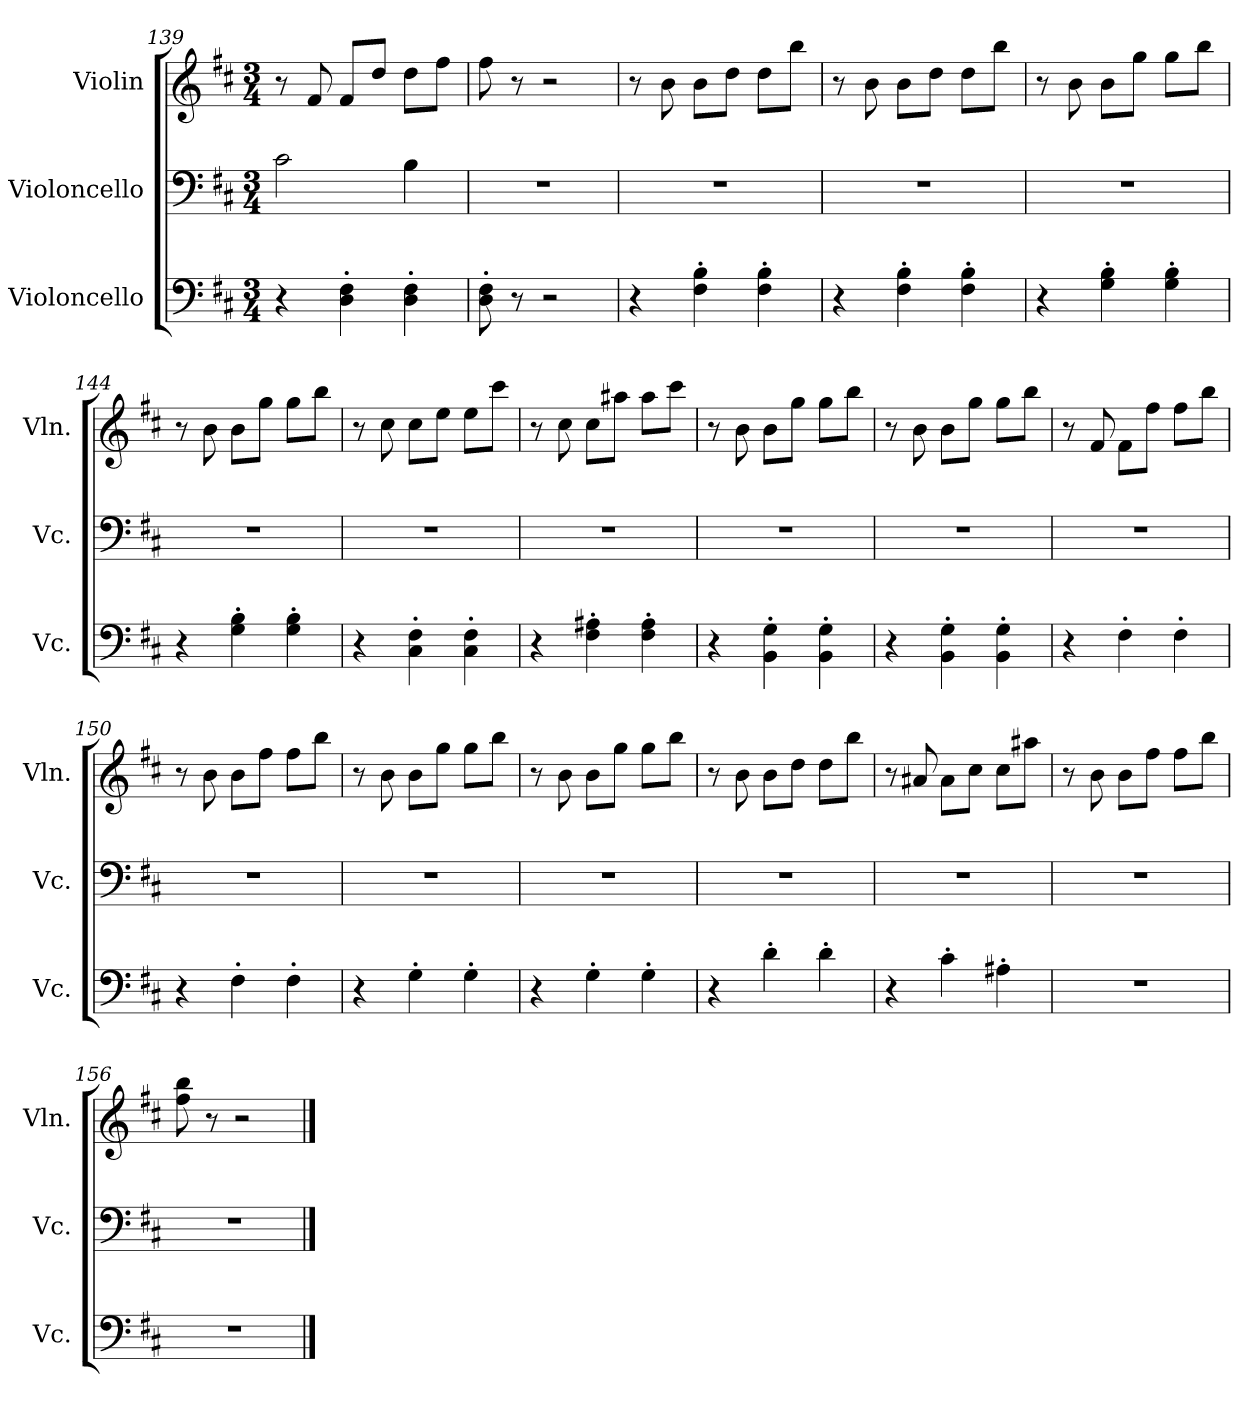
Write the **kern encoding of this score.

**kern	**kern	**kern
*part3	*part2	*part1
*staff3	*staff2	*staff1
*I"Violoncello	*I"Violoncello	*I"Violin
*I'Vc.	*I'Vc.	*I'Vln.
*clefF4	*clefF4	*clefG2
*k[f#c#]	*k[f#c#]	*k[f#c#]
*M3/4	*M3/4	*M3/4
=139	=139	=139
4r	2c#\	8r
.	.	8f#/
4D\' 4F#\'	.	8f#/L
.	.	8dd/J
4D\' 4F#\'	4B\	8dd\L
.	.	8ff#\J
=140	=140	=140
8D\' 8F#\'	2.r	8ff#\
8r	.	8r
2r	.	2r
=141	=141	=141
4r	2.r	8r
.	.	8b\
4F#\' 4B\'	.	8b\L
.	.	8dd\J
4F#\' 4B\'	.	8dd\L
.	.	8bb\J
=142	=142	=142
4r	2.r	8r
.	.	8b\
4F#\' 4B\'	.	8b\L
.	.	8dd\J
4F#\' 4B\'	.	8dd\L
.	.	8bb\J
=143	=143	=143
4r	2.r	8r
.	.	8b\
4G\' 4B\'	.	8b\L
.	.	8gg\J
4G\' 4B\'	.	8gg\L
.	.	8bb\J
=144	=144	=144
4r	2.r	8r
.	.	8b\
4G\' 4B\'	.	8b\L
.	.	8gg\J
4G\' 4B\'	.	8gg\L
.	.	8bb\J
!!LO:LB:g=z
=145	=145	=145
4r	2.r	8r
.	.	8cc#\
4C#\' 4F#\'	.	8cc#\L
.	.	8ee\J
4C#\' 4F#\'	.	8ee\L
.	.	8ccc#\J
=146	=146	=146
4r	2.r	8r
.	.	8cc#\
4F#\' 4A#X\'	.	8cc#\L
.	.	8aa#X\J
4F#\' 4A#\'	.	8aa#\L
.	.	8ccc#\J
=147	=147	=147
4r	2.r	8r
.	.	8b\
4BB\' 4G\'	.	8b\L
.	.	8gg\J
4BB\' 4G\'	.	8gg\L
.	.	8bb\J
=148	=148	=148
4r	2.r	8r
.	.	8b\
4BB\' 4G\'	.	8b\L
.	.	8gg\J
4BB\' 4G\'	.	8gg\L
.	.	8bb\J
=149	=149	=149
4r	2.r	8r
.	.	8f#/
4F#'\	.	8f#\L
.	.	8ff#\J
4F#'\	.	8ff#\L
.	.	8bb\J
=150	=150	=150
4r	2.r	8r
.	.	8b\
4F#'\	.	8b\L
.	.	8ff#\J
4F#'\	.	8ff#\L
.	.	8bb\J
=151	=151	=151
4r	2.r	8r
.	.	8b\
4G'\	.	8b\L
.	.	8gg\J
4G'\	.	8gg\L
.	.	8bb\J
!!LO:LB:g=z
=152	=152	=152
4r	2.r	8r
.	.	8b\
4G'\	.	8b\L
.	.	8gg\J
4G'\	.	8gg\L
.	.	8bb\J
=153	=153	=153
4r	2.r	8r
.	.	8b\
4d'\	.	8b\L
.	.	8dd\J
4d'\	.	8dd\L
.	.	8bb\J
=154	=154	=154
4r	2.r	8r
.	.	8a#X/
4c#'\	.	8a#\L
.	.	8cc#\J
4A#X'\	.	8cc#\L
.	.	8aa#X\J
=155	=155	=155
2.r	2.r	8r
.	.	8b\
.	.	8b\L
.	.	8ff#\J
.	.	8ff#\L
.	.	8bb\J
=156	=156	=156
2.r	2.r	8ff#\ 8bb\
.	.	8r
.	.	2r
==	==	==
*-	*-	*-
